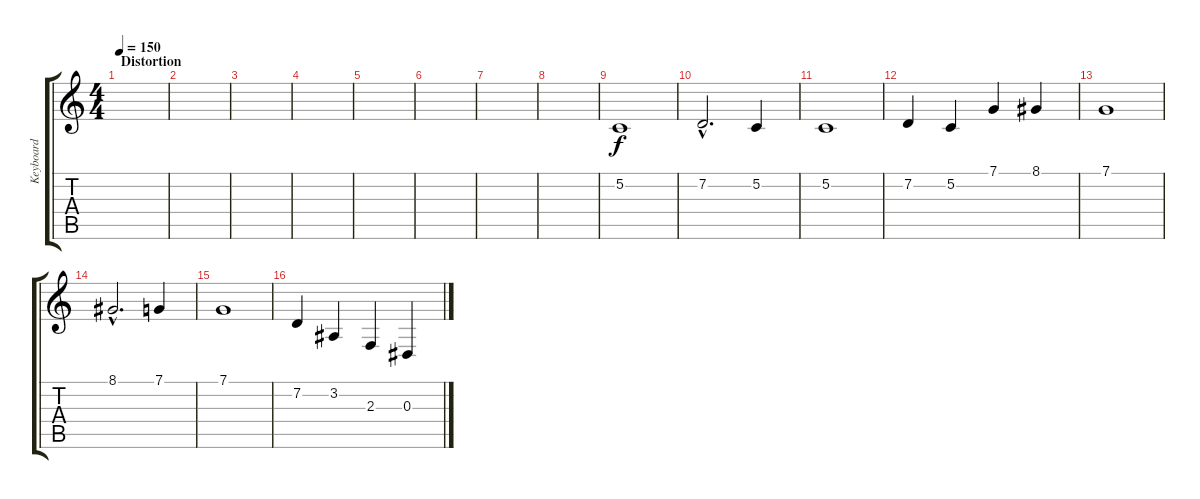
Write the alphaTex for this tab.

\track ("Keyboard" "Keyboard") {instrument tremolostrings}
\staff {score tabs}
\tuning (C4 G3 Eb3 Bb2 F2 C2) {hide}
\ts (4 4)
\section ("" "Distortion")
\tempo 150
\clef g2
\ks c
|
|
|
|
|
|
|
|
5.2.1 |
7.2{hac}.2{d} 5.2.4 |
5.2.1 |
7.2.4 5.2.4 7.1.4 8.1.4 |
7.1.1 |
8.1{hac}.2{d} 7.1.4 |
7.1.1 |
7.2.4 3.2.4 2.3.4 0.3.4
